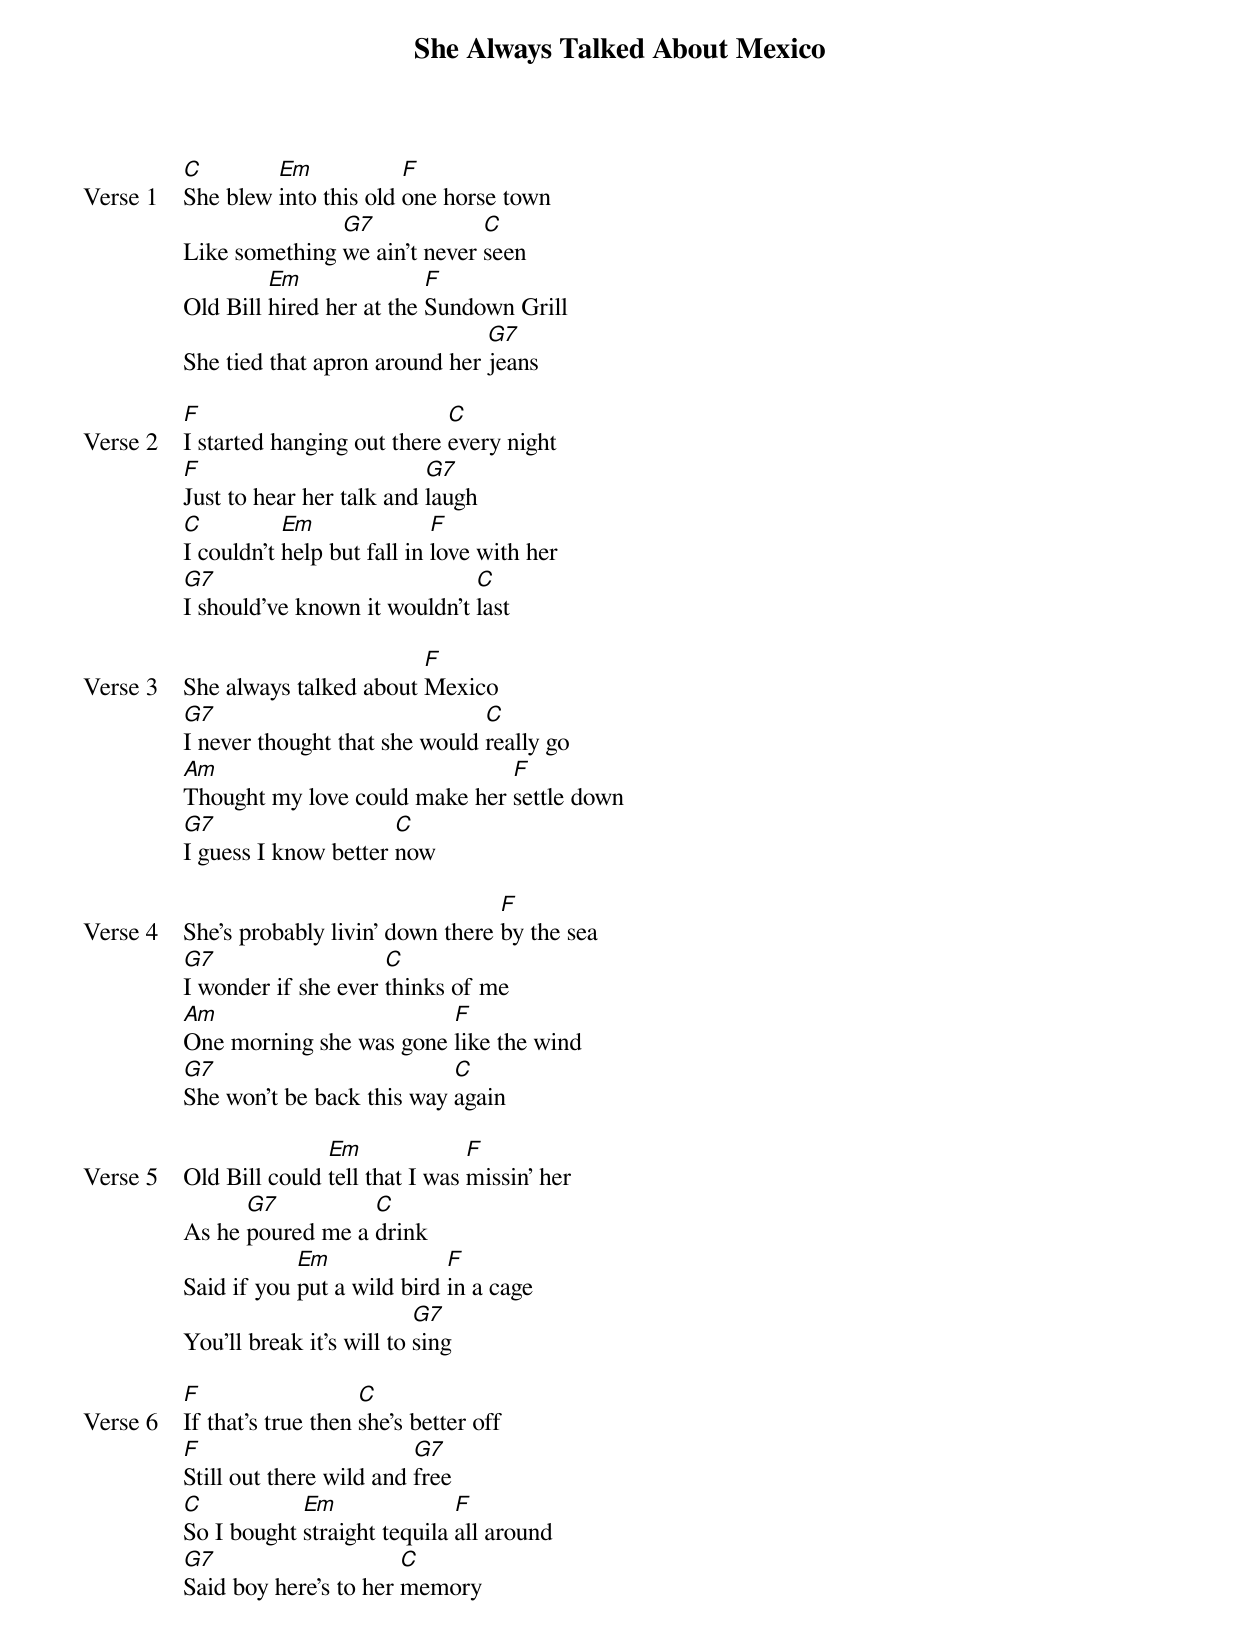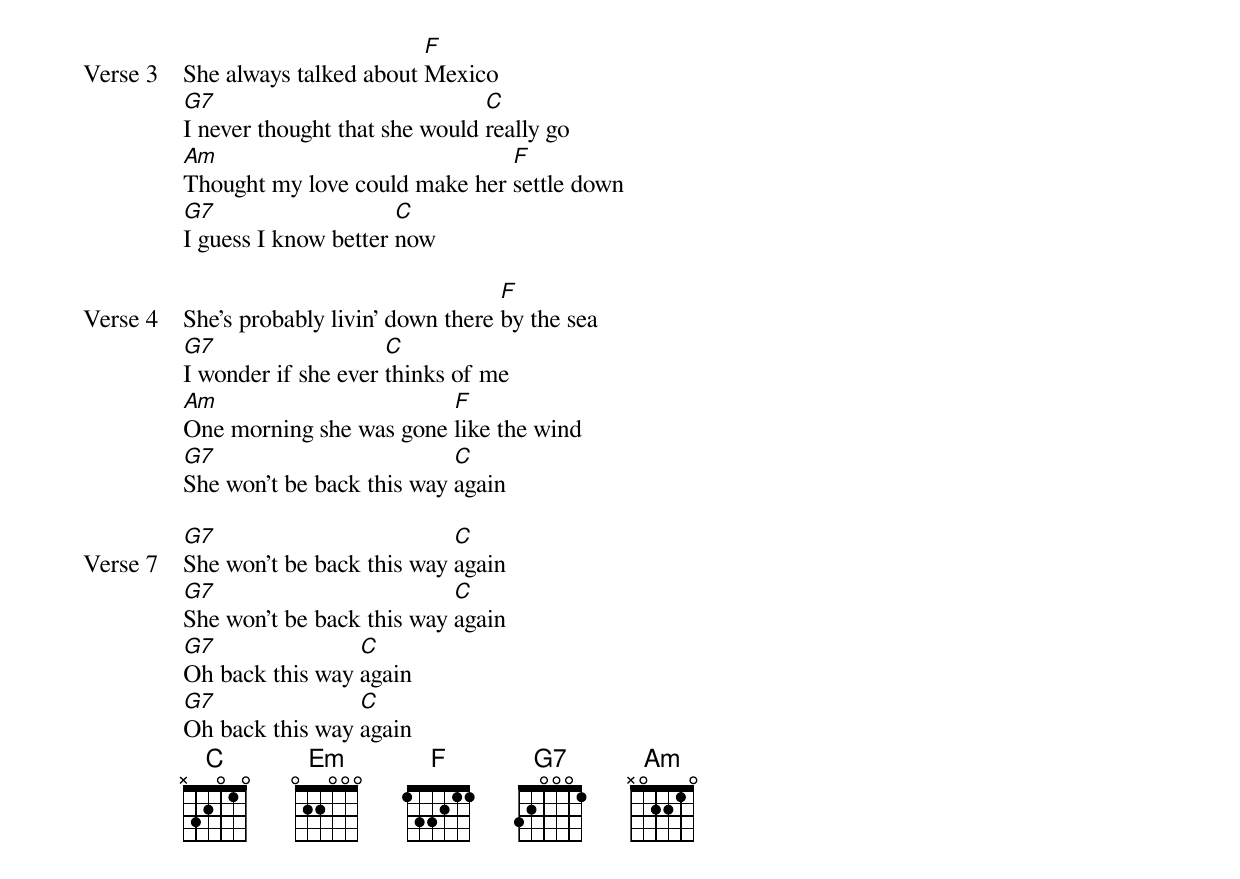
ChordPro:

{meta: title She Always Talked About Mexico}
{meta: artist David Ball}
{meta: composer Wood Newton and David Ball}
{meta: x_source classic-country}
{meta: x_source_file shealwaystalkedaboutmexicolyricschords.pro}
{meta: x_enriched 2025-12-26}

{start_of_verse: Verse 1}
[C]She blew [Em]into this old [F]one horse town
Like something [G7]we ain't never [C]seen
Old Bill [Em]hired her at the [F]Sundown Grill
She tied that apron around her [G7]jeans
{end_of_verse}

{start_of_verse: Verse 2}
[F]I started hanging out there [C]every night
[F]Just to hear her talk and [G7]laugh
[C]I couldn't [Em]help but fall in [F]love with her
[G7]I should've known it wouldn't [C]last
{end_of_verse}

{start_of_verse: Verse 3}
She always talked about [F]Mexico
[G7]I never thought that she would [C]really go
[Am]Thought my love could make her [F]settle down
[G7]I guess I know better [C]now
{end_of_verse}

{start_of_verse: Verse 4}
She's probably livin' down there [F]by the sea
[G7]I wonder if she ever [C]thinks of me
[Am]One morning she was gone [F]like the wind
[G7]She won't be back this way [C]again
{end_of_verse}

{start_of_verse: Verse 5}
Old Bill could [Em]tell that I was [F]missin' her
As he [G7]poured me a [C]drink
Said if you [Em]put a wild bird [F]in a cage
You'll break it's will to [G7]sing
{end_of_verse}

{start_of_verse: Verse 6}
[F]If that's true then [C]she's better off
[F]Still out there wild and [G7]free
[C]So I bought [Em]straight tequila [F]all around
[G7]Said boy here's to her [C]memory
{end_of_verse}

{start_of_verse: Verse 3}
She always talked about [F]Mexico
[G7]I never thought that she would [C]really go
[Am]Thought my love could make her [F]settle down
[G7]I guess I know better [C]now
{end_of_verse}

{start_of_verse: Verse 4}
She's probably livin' down there [F]by the sea
[G7]I wonder if she ever [C]thinks of me
[Am]One morning she was gone [F]like the wind
[G7]She won't be back this way [C]again
{end_of_verse}

{start_of_verse: Verse 7}
[G7]She won't be back this way [C]again
[G7]She won't be back this way [C]again
[G7]Oh back this way [C]again
[G7]Oh back this way [C]again
{end_of_verse}
